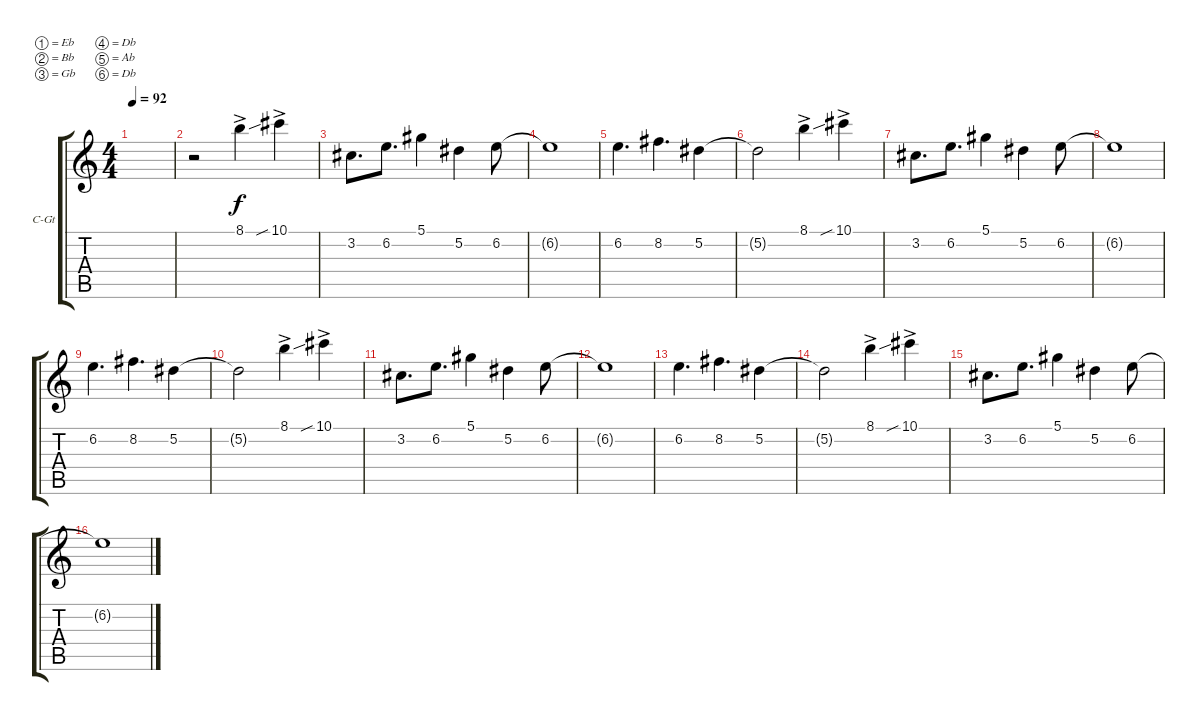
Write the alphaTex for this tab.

\defaultSystemsLayout 4
\bracketExtendMode groupsimilarinstruments
\firstSystemTrackNameOrientation horizontal
\otherSystemsTrackNameOrientation horizontal
\track ("Clean Guitar" "C-Gt") {instrument acousticguitarnylon}
\staff {score tabs}
\tuning (Eb4 Bb3 Gb3 Db3 Ab2 Db2)
\ts (4 4)
\tempo 92
\clef g2
\scale
0.333333
\ks c
|
\scale
0.333333 r.2 8.1{ac}.4 10.1{sib ac}.4 |
\scale
0.333333 3.2.8{d} 6.2.8{d} 5.1.4 5.2.4 6.2.8 |
\scale
0.333333 6.2{t}.1 |
\scale
0.333333 6.2.4{d} 8.2.4{d} 5.2.4 |
\scale
0.333333 5.2{t}.2 8.1{ac}.4 10.1{sib ac}.4 |
\scale
0.333333 3.2.8{d} 6.2.8{d} 5.1.4 5.2.4 6.2.8 |
\scale
0.333333 6.2{t}.1 |
\scale
0.333333 6.2.4{d} 8.2.4{d} 5.2.4 |
\scale
0.333333 5.2{t}.2 8.1{ac}.4 10.1{sib ac}.4 |
\scale
0.333333 3.2.8{d} 6.2.8{d} 5.1.4 5.2.4 6.2.8 |
\scale
0.333333 6.2{t}.1 |
\scale
0.333333 6.2.4{d} 8.2.4{d} 5.2.4 |
\scale
0.333333 5.2{t}.2 8.1{ac}.4 10.1{sib ac}.4 |
\scale
0.333333 3.2.8{d} 6.2.8{d} 5.1.4 5.2.4 6.2.8 |
\scale
0.333333 6.2{t}.1
